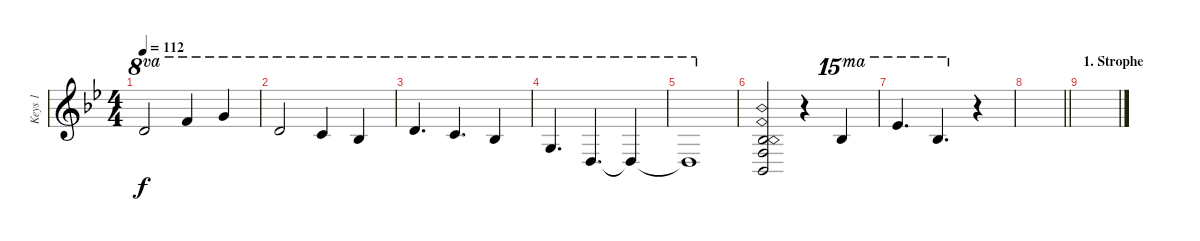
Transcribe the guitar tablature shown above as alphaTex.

\track ("Keys 1" "Keys 1") {instrument flute}
\staff {score}
\tuning (E4 B3 G3 D3 A2 E2) {hide}
\ts (4 4)
\tempo 112
\clef g2
\ks bb
15.2.2{ot 8va dy f volume 13 instrument flute} 13.1.4{ot 8va} 15.1.4{ot 8va} |
15.2.2{ot 8va} 13.2.4{ot 8va} 15.3.4{ot 8va} |
15.2.4{d ot 8va} 13.2.4{d ot 8va} 15.3.4{ot 8va} |
12.3.4{d ot 8va} 12.4.4{d ot 8va} 12.4{t}.4{ot 8va} |
12.4{t}.1{ot 8va} |
(8.4{ph 12} 8.5{ph 12} 6.6{ah 12}).2{volume 16 instrument fx5brightness} r.4 18.1.4{ot 15ma volume 13 instrument flute} |
23.1.4{d ot 15ma} 18.1.4{d ot 15ma} r.4 |
\barLineRight lightlight
|
\section ("" "1. Strophe")
